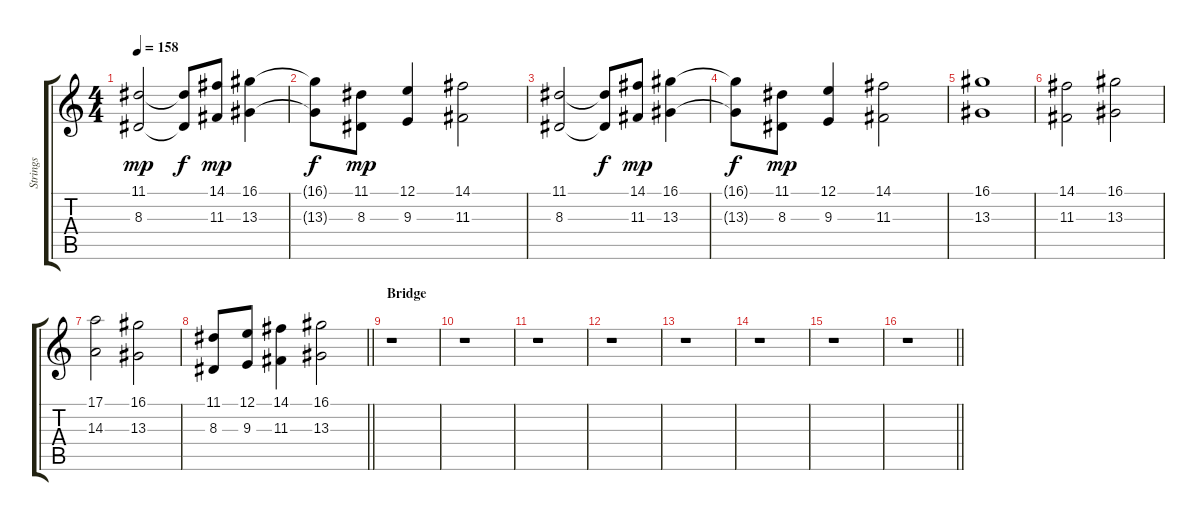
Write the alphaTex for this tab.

\track ("Strings" "Strings") {instrument stringensemble1}
\staff {score tabs}
\tuning (E4 B3 G3 D3 A2 E2) {hide}
\ts (4 4)
\tempo 158
\clef g2
\ks c
(11.1 8.3).2{dy mp} (11.1{t} 8.3{t}).8{dy f} (14.1 11.3).8{dy mp} (16.1 13.3).4 |
(16.1{t} 13.3{t}).8{dy f} (11.1 8.3).8{dy mp} (12.1 9.3).4 (14.1 11.3).2 |
(11.1 8.3).2 (11.1{t} 8.3{t}).8{dy f} (14.1 11.3).8{dy mp} (16.1 13.3).4 |
(16.1{t} 13.3{t}).8{dy f} (11.1 8.3).8{dy mp} (12.1 9.3).4 (14.1 11.3).2 |
(16.1 13.3).1 |
(14.1 11.3).2 (16.1 13.3).2 |
(17.1 14.3).2 (16.1 13.3).2 |
\barLineRight lightlight
(11.1 8.3).8 (12.1 9.3).8 (14.1 11.3).4 (16.1 13.3).2 |
\section ("" "Bridge")
r.1 |
r.1 |
r.1 |
r.1 |
r.1 |
r.1 |
r.1 |
\barLineRight lightlight
r.1
